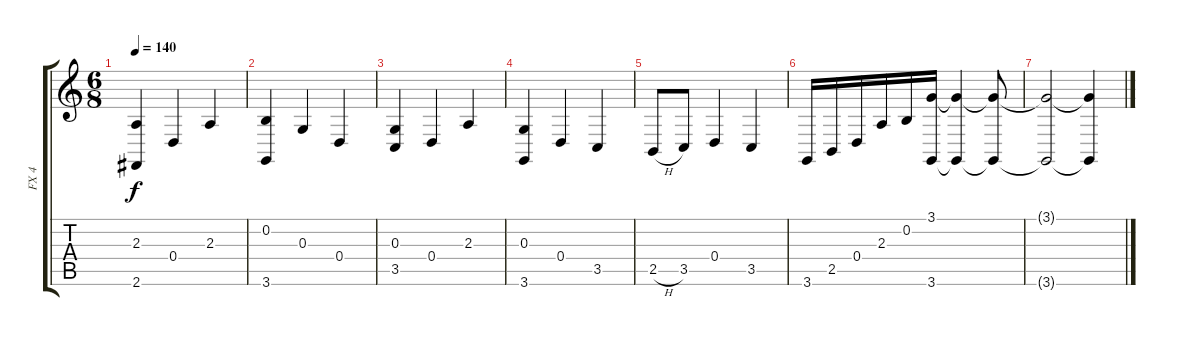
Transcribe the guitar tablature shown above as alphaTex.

\track ("FX 4" "FX 4") {instrument fx4atmosphere}
\staff {score tabs}
\tuning (E4 B3 G3 D3 A2 E2) {hide}
\ts (6 8)
\tempo 140
\clef g2
\ks c
(2.3 2.6).4{dy f} 0.4.4 2.3.4 |
(0.2 3.6).4 0.3.4 0.4.4 |
(0.3 3.5).4 0.4.4 2.3.4 |
(0.3 3.6).4 0.4.4 3.5.4 |
2.5{h}.8 3.5.8 0.4.4 3.5.4 |
3.6.16 2.5.16 0.4.16 2.3.16 0.2.16 (3.1 3.6).16 (3.1{t} 3.6{t}).4 (3.1{t} 3.6{t}).8 |
(3.1{t} 3.6{t}).2 (3.1{t} 3.6{t}).4
